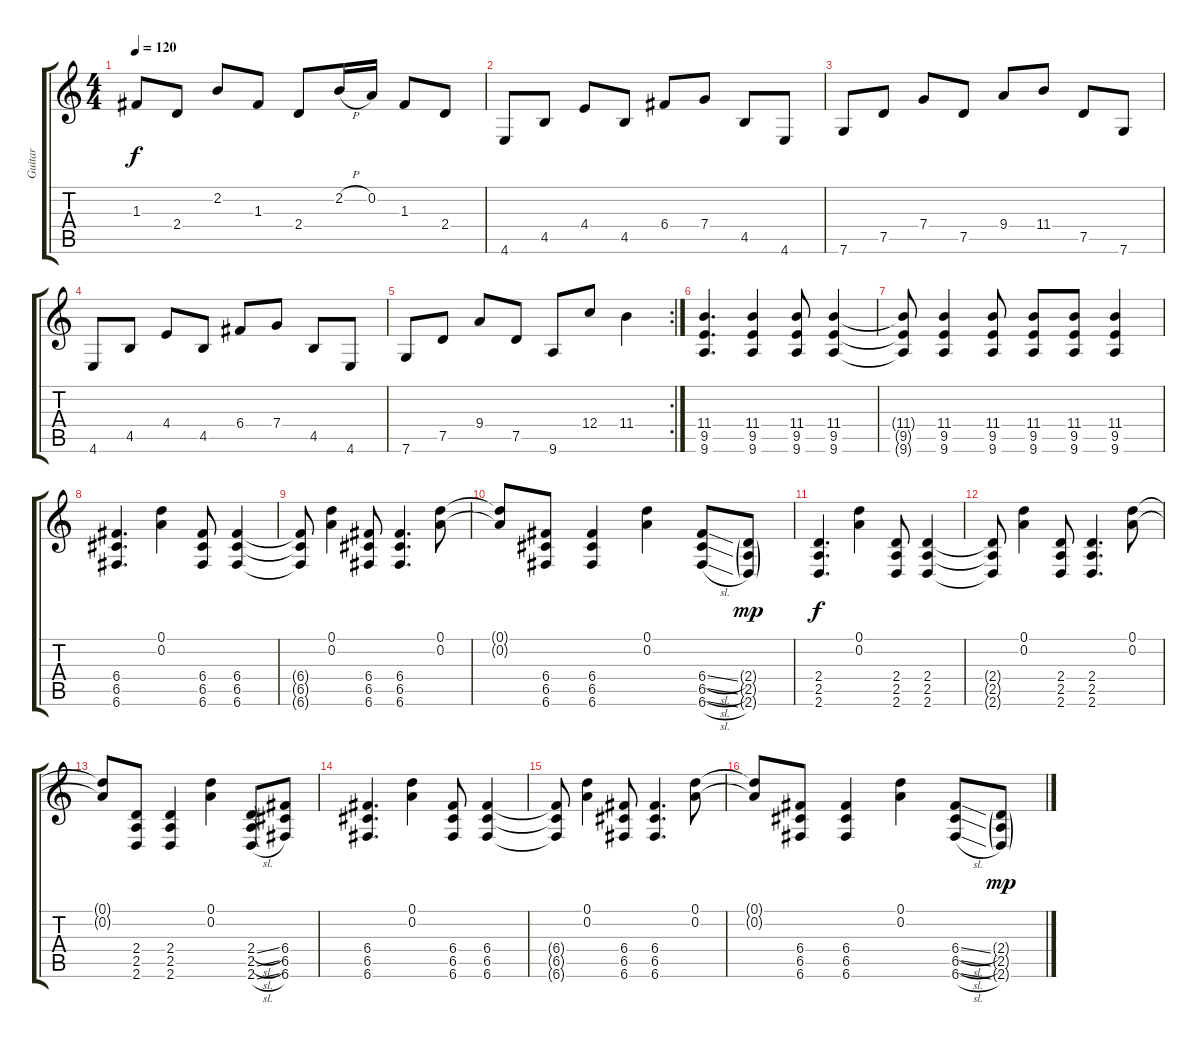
\track ("Guitar" "Guitar") {instrument acousticguitarsteel}
\staff {score tabs}
\tuning (D4 A3 F3 C3 G2 C2) {hide}
\ts (4 4)
\tempo 120
\clef g2
\ks c
1.3.8{dy f} 2.4.8 2.2.8 1.3.8 2.4.8 2.2{h}.16 0.2.16 1.3.8 2.4.8 |
4.6.8 4.5.8 4.4.8 4.5.8 6.4.8 7.4.8 4.5.8 4.6.8 |
7.6.8 7.5.8 7.4.8 7.5.8 9.4.8 11.4.8 7.5.8 7.6.8 |
4.6.8 4.5.8 4.4.8 4.5.8 6.4.8 7.4.8 4.5.8 4.6.8 |
\rc 2
7.6.8 7.5.8 9.4.8 7.5.8 9.6.8 12.4.8 11.4.4 |
(11.4 9.5 9.6).4{d} (11.4 9.5 9.6).4 (11.4 9.5 9.6).8 (11.4 9.5 9.6).4 |
(11.4{t} 9.5{t} 9.6{t}).8 (11.4 9.5 9.6).4 (11.4 9.5 9.6).8 (11.4 9.5 9.6).8 (11.4 9.5 9.6).8 (11.4 9.5 9.6).4 |
(6.4 6.5 6.6).4{d} (0.1 0.2).4 (6.4 6.5 6.6).8 (6.4 6.5 6.6).4 |
(6.4{t} 6.5{t} 6.6{t}).8 (0.1 0.2).4 (6.4 6.5 6.6).8 (6.4 6.5 6.6).4{d} (0.1 0.2).8 |
(0.1{t} 0.2{t}).8 (6.4 6.5 6.6).8 (6.4 6.5 6.6).4 (0.1 0.2).4 (6.4{sl} 6.5{sl} 6.6{sl}).8 (2.4{g} 2.5{g} 2.6{g}).8{dy mp} |
(2.4 2.5 2.6).4{d dy f} (0.1 0.2).4 (2.4 2.5 2.6).8 (2.4 2.5 2.6).4 |
(2.4{t} 2.5{t} 2.6{t}).8 (0.1 0.2).4 (2.4 2.5 2.6).8 (2.4 2.5 2.6).4{d} (0.1 0.2).8 |
(0.1{t} 0.2{t}).8 (2.4 2.5 2.6).8 (2.4 2.5 2.6).4 (0.1 0.2).4 (2.4{sl} 2.5{sl} 2.6{sl}).8 (6.4 6.5 6.6).8 |
(6.4 6.5 6.6).4{d} (0.1 0.2).4 (6.4 6.5 6.6).8 (6.4 6.5 6.6).4 |
(6.4{t} 6.5{t} 6.6{t}).8 (0.1 0.2).4 (6.4 6.5 6.6).8 (6.4 6.5 6.6).4{d} (0.1 0.2).8 |
(0.1{t} 0.2{t}).8 (6.4 6.5 6.6).8 (6.4 6.5 6.6).4 (0.1 0.2).4 (6.4{sl} 6.5{sl} 6.6{sl}).8 (2.4{g} 2.5{g} 2.6{g}).8{dy mp}
